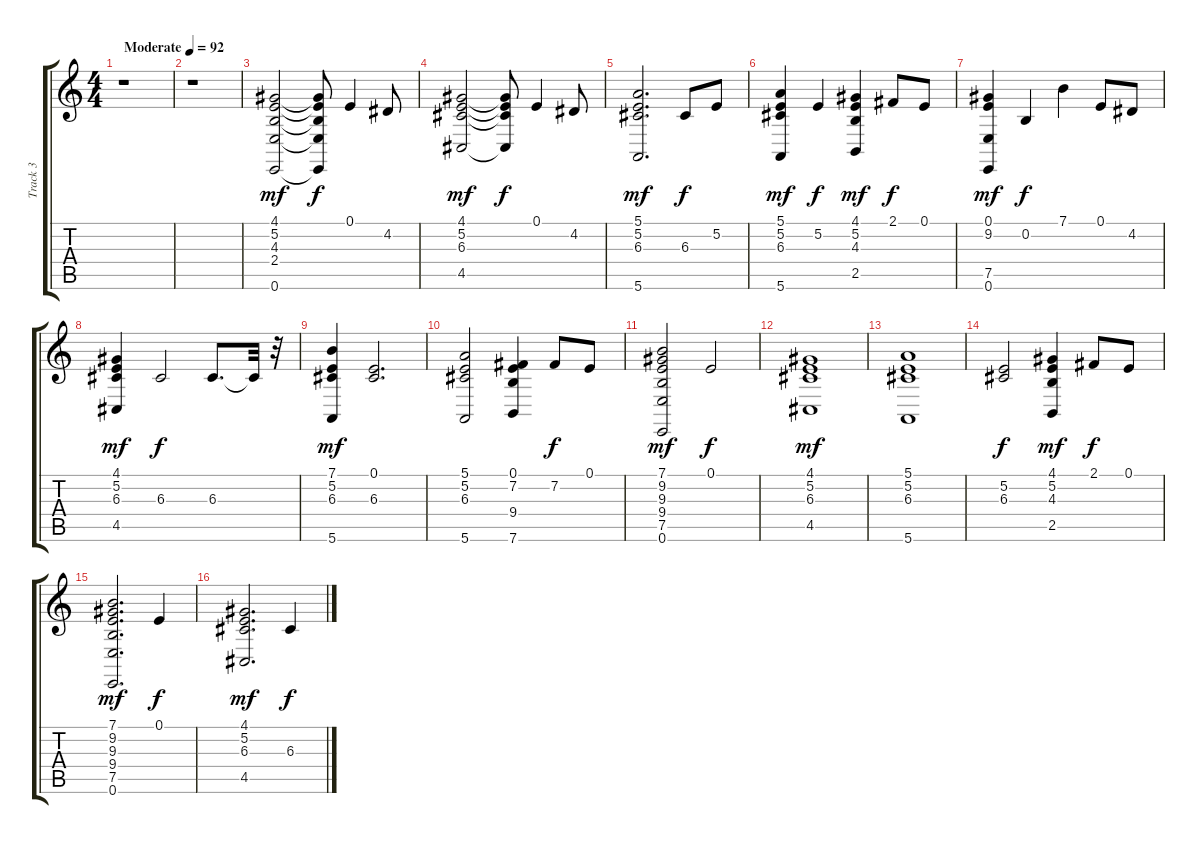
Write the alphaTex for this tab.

\track ("Track 3" "Track 3") {instrument acousticgrandpiano}
\staff {score tabs}
\tuning (E4 B3 G3 D3 A2 E2) {hide}
\ts (4 4)
\tempo (92 "Moderate")
\clef g2
\ks c
r.1{dy mf instrument acousticgrandpiano} |
r.1 |
(4.1 5.2 4.3 2.4 0.6).2 (4.1{t} 5.2{t} 4.3{t} 2.4{t} 0.6{t}).8{dy f} 0.1.4 4.2.8 |
(4.1 5.2 6.3 4.5).2{dy mf} (4.1{t} 5.2{t} 6.3{t} 4.5{t}).8{dy f} 0.1.4 4.2.8 |
(5.1 5.2 6.3 5.6).2{d dy mf} 6.3.8{dy f} 5.2.8 |
(5.1 5.2 6.3 5.6).4{dy mf} 5.2.4{dy f} (4.1 5.2 4.3 2.5).4{dy mf} 2.1.8{dy f} 0.1.8 |
(0.1 9.2 7.5 0.6).4{dy mf} 0.2.4{dy f} 7.1.4 0.1.8 4.2.8 |
(4.1 5.2 6.3 4.5).4{dy mf} 6.3.2{dy f} 6.3.8{d} 6.3{t}.32 r.32 |
(7.1 5.2 6.3 5.6).4{dy mf} (0.1 6.3).2{d} |
(5.1 5.2 6.3 5.6).2 (0.1 7.2 9.4 7.6).4 7.2.8{dy f} 0.1.8 |
(7.1 9.2 9.3 9.4 7.5 0.6).2{dy mf} 0.1.2{dy f} |
(4.1 5.2 6.3 4.5).1{dy mf} |
(5.1 5.2 6.3 5.6).1 |
(5.2 6.3).2{dy f} (4.1 5.2 4.3 2.5).4{dy mf} 2.1.8{dy f} 0.1.8 |
(7.1 9.2 9.3 9.4 7.5 0.6).2{d dy mf} 0.1.4{dy f} |
(4.1 5.2 6.3 4.5).2{d dy mf} 6.3.4{dy f}
